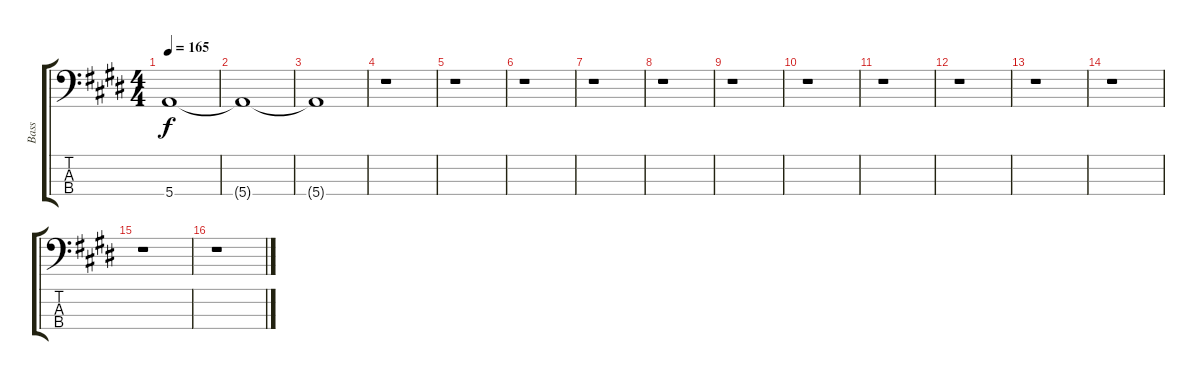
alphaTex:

\track ("Bass" "Bass") {instrument electricbasspick}
\staff {score tabs}
\tuning (G2 D2 A1 E1) {hide}
\ts (4 4)
\tempo 165
\clef f4
\ks e
5.4{t}.1{dy f} |
5.4{t}.1 |
5.4{t}.1 |
r.1 |
r.1 |
r.1 |
r.1 |
r.1 |
r.1 |
r.1 |
r.1 |
r.1 |
r.1 |
r.1 |
r.1 |
r.1
